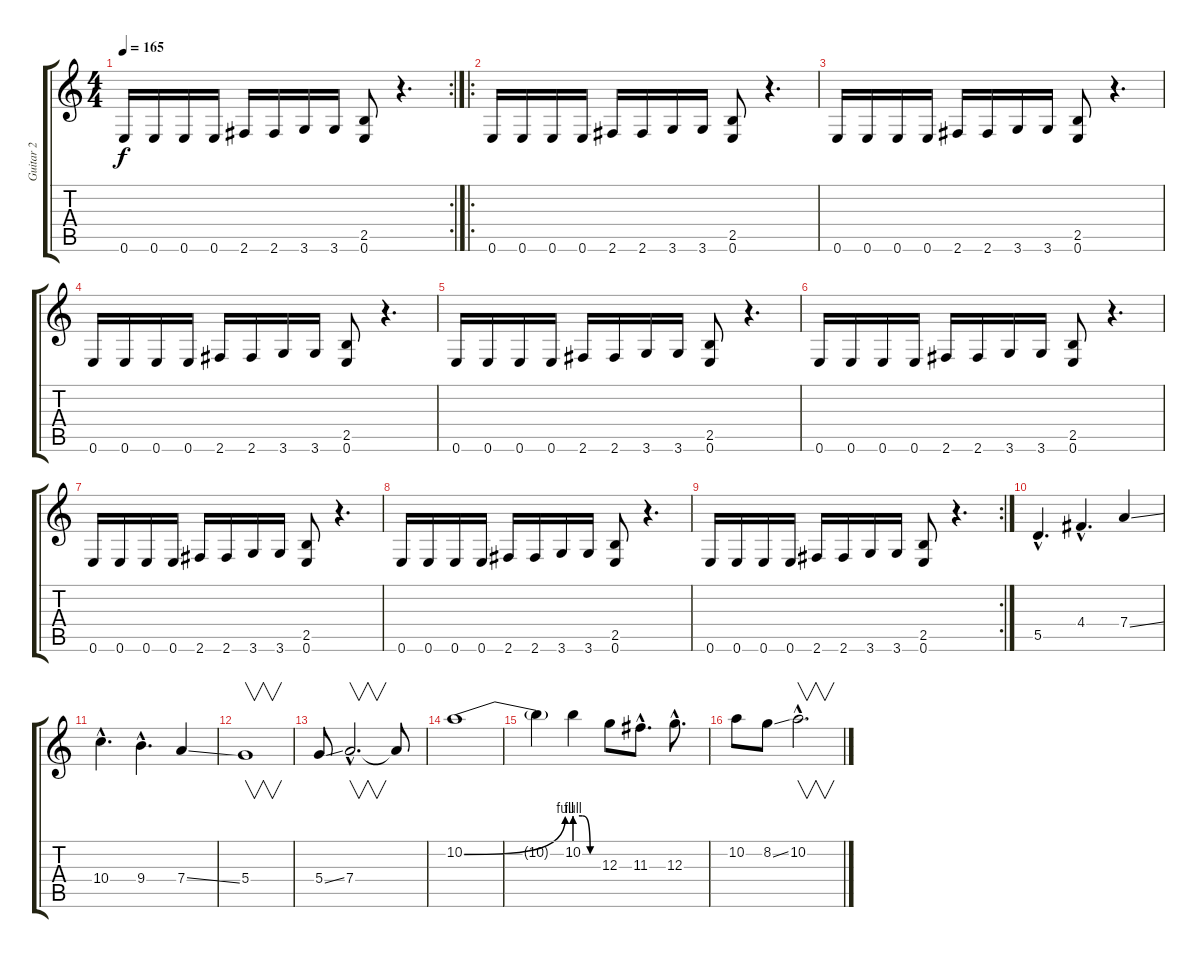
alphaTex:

\track ("Guitar 2" "Guitar 2") {instrument overdrivenguitar}
\staff {score tabs}
\tuning (E4 B3 G3 D3 A2 E2) {hide}
\rc 2
\ts (4 4)
\tempo 165
\clef g2
\ks c
0.6.16{dy f} 0.6.16 0.6.16 0.6.16 2.6.16 2.6.16 3.6.16 3.6.16 (2.5 0.6).8 r.4{d} |
\ro
0.6.16 0.6.16 0.6.16 0.6.16 2.6.16 2.6.16 3.6.16 3.6.16 (2.5 0.6).8 r.4{d} |
0.6.16 0.6.16 0.6.16 0.6.16 2.6.16 2.6.16 3.6.16 3.6.16 (2.5 0.6).8 r.4{d} |
0.6.16 0.6.16 0.6.16 0.6.16 2.6.16 2.6.16 3.6.16 3.6.16 (2.5 0.6).8 r.4{d} |
0.6.16 0.6.16 0.6.16 0.6.16 2.6.16 2.6.16 3.6.16 3.6.16 (2.5 0.6).8 r.4{d} |
0.6.16 0.6.16 0.6.16 0.6.16 2.6.16 2.6.16 3.6.16 3.6.16 (2.5 0.6).8 r.4{d} |
0.6.16 0.6.16 0.6.16 0.6.16 2.6.16 2.6.16 3.6.16 3.6.16 (2.5 0.6).8 r.4{d} |
0.6.16 0.6.16 0.6.16 0.6.16 2.6.16 2.6.16 3.6.16 3.6.16 (2.5 0.6).8 r.4{d} |
\rc 2
0.6.16 0.6.16 0.6.16 0.6.16 2.6.16 2.6.16 3.6.16 3.6.16 (2.5 0.6).8 r.4{d} |
5.5{hac}.4{d} 4.4{hac}.4{d} 7.4{ss}.4 |
10.4{hac}.4{d} 9.4{hac}.4{d} 7.4{ss}.4 |
5.4.1{v} |
5.4{ss}.8 7.4{hac}.2{v d} 7.4{t}.8 |
10.2{be (bend 0 0 60 4)}.1 |
10.2{t}.4 10.2{be (custom 0 4 20 4 40 0 60 0)}.4 12.3.8 11.3{hac}.8{d} 12.3{hac}.8{d} |
10.2.8 8.2{ss}.8 10.2{hac}.2{v d}
